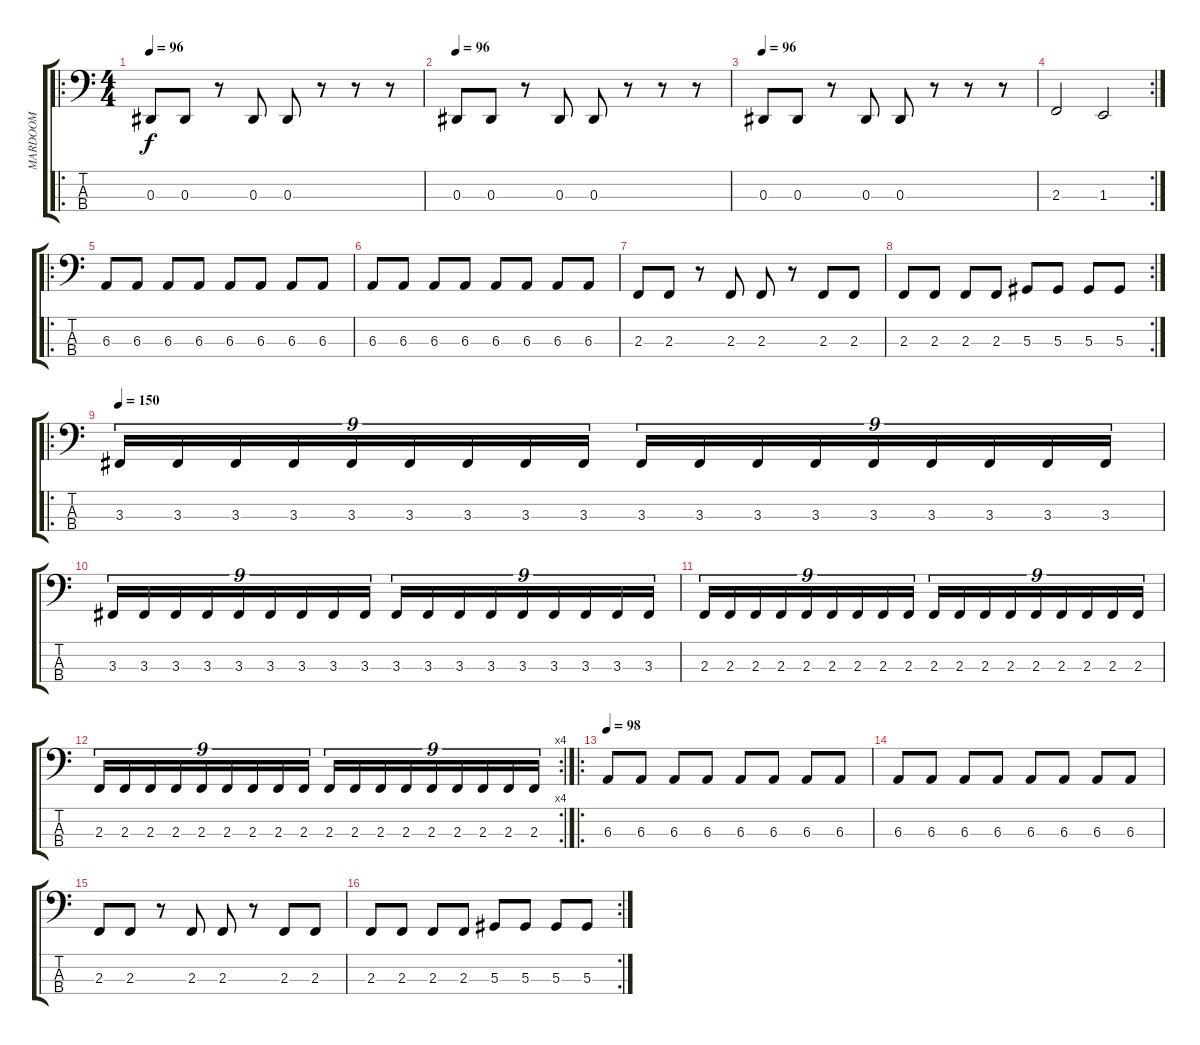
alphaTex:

\track ("MARDOOM" "MARDOOM") {instrument electricbasspick}
\staff {score tabs}
\tuning (Db2 Ab1 Eb1 Bb0) {hide}
\ro
\ts (4 4)
\tempo 96
\clef f4
\ks c
0.3.8{dy f} 0.3.8 r.8 0.3.8 0.3.8 r.8 r.8 r.8 |
\tempo 96
0.3.8 0.3.8 r.8 0.3.8 0.3.8 r.8 r.8 r.8 |
\tempo 96
0.3.8 0.3.8 r.8 0.3.8 0.3.8 r.8 r.8 r.8 |
\rc 2
2.3.2 1.3.2 |
\ro
6.3.8 6.3.8 6.3.8 6.3.8 6.3.8 6.3.8 6.3.8 6.3.8 |
6.3.8 6.3.8 6.3.8 6.3.8 6.3.8 6.3.8 6.3.8 6.3.8 |
2.3.8 2.3.8 r.8 2.3.8 2.3.8 r.8 2.3.8 2.3.8 |
\rc 2
2.3.8 2.3.8 2.3.8 2.3.8 5.3.8 5.3.8 5.3.8 5.3.8 |
\ro
\tempo 150
3.3.16{tu (9 8)} 3.3.16{tu (9 8)} 3.3.16{tu (9 8)} 3.3.16{tu (9 8)} 3.3.16{tu (9 8)} 3.3.16{tu (9 8)} 3.3.16{tu (9 8)} 3.3.16{tu (9 8)} 3.3.16{tu (9 8)} 3.3.16{tu (9 8)} 3.3.16{tu (9 8)} 3.3.16{tu (9 8)} 3.3.16{tu (9 8)} 3.3.16{tu (9 8)} 3.3.16{tu (9 8)} 3.3.16{tu (9 8)} 3.3.16{tu (9 8)} 3.3.16{tu (9 8)} |
3.3.16{tu (9 8)} 3.3.16{tu (9 8)} 3.3.16{tu (9 8)} 3.3.16{tu (9 8)} 3.3.16{tu (9 8)} 3.3.16{tu (9 8)} 3.3.16{tu (9 8)} 3.3.16{tu (9 8)} 3.3.16{tu (9 8)} 3.3.16{tu (9 8)} 3.3.16{tu (9 8)} 3.3.16{tu (9 8)} 3.3.16{tu (9 8)} 3.3.16{tu (9 8)} 3.3.16{tu (9 8)} 3.3.16{tu (9 8)} 3.3.16{tu (9 8)} 3.3.16{tu (9 8)} |
2.3.16{tu (9 8)} 2.3.16{tu (9 8)} 2.3.16{tu (9 8)} 2.3.16{tu (9 8)} 2.3.16{tu (9 8)} 2.3.16{tu (9 8)} 2.3.16{tu (9 8)} 2.3.16{tu (9 8)} 2.3.16{tu (9 8)} 2.3.16{tu (9 8)} 2.3.16{tu (9 8)} 2.3.16{tu (9 8)} 2.3.16{tu (9 8)} 2.3.16{tu (9 8)} 2.3.16{tu (9 8)} 2.3.16{tu (9 8)} 2.3.16{tu (9 8)} 2.3.16{tu (9 8)} |
\rc 4
2.3.16{tu (9 8)} 2.3.16{tu (9 8)} 2.3.16{tu (9 8)} 2.3.16{tu (9 8)} 2.3.16{tu (9 8)} 2.3.16{tu (9 8)} 2.3.16{tu (9 8)} 2.3.16{tu (9 8)} 2.3.16{tu (9 8)} 2.3.16{tu (9 8)} 2.3.16{tu (9 8)} 2.3.16{tu (9 8)} 2.3.16{tu (9 8)} 2.3.16{tu (9 8)} 2.3.16{tu (9 8)} 2.3.16{tu (9 8)} 2.3.16{tu (9 8)} 2.3.16{tu (9 8)} |
\ro
\tempo 98
6.3.8 6.3.8 6.3.8 6.3.8 6.3.8 6.3.8 6.3.8 6.3.8 |
6.3.8 6.3.8 6.3.8 6.3.8 6.3.8 6.3.8 6.3.8 6.3.8 |
2.3.8 2.3.8 r.8 2.3.8 2.3.8 r.8 2.3.8 2.3.8 |
\rc 2
2.3.8 2.3.8 2.3.8 2.3.8 5.3.8 5.3.8 5.3.8 5.3.8
